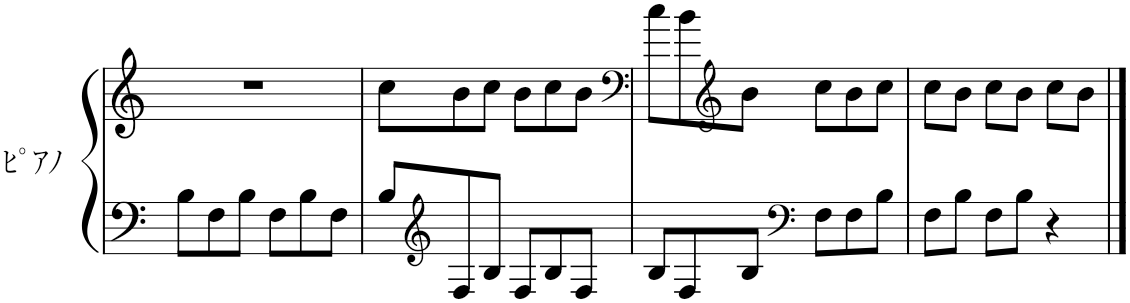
**kern	**kern
*part1	*part1
*staff2	*staff1
*I"ﾋﾟｱﾉ	*
*clefF4	*clefG2
*k[]	*k[]
=1	=1
8B\L	1r
8F\	.
8B\J	.
8F\L	.
8B\	.
8F\J	.
4ryy	.
=2	=2
8B/L	8cc\L
*clefG2	*
8F/	8b\
8B/J	8cc\J
8F/L	8b\L
8B/	8cc\
8F/J	8b\J
=3	=3
*	*clefF4
8B/L	8cc\L
8F/	8b\
*	*clefG2
8B/J	8b\J
*clefF4	*
8F\L	8cc\L
8F\	8b\
8B\J	8cc\J
=4	=4
8F\L	8cc\L
8B\J	8b\J
8F\L	8cc\L
8B\J	8b\J
4r	8cc\L
.	8b\J
==	==
*-	*-
